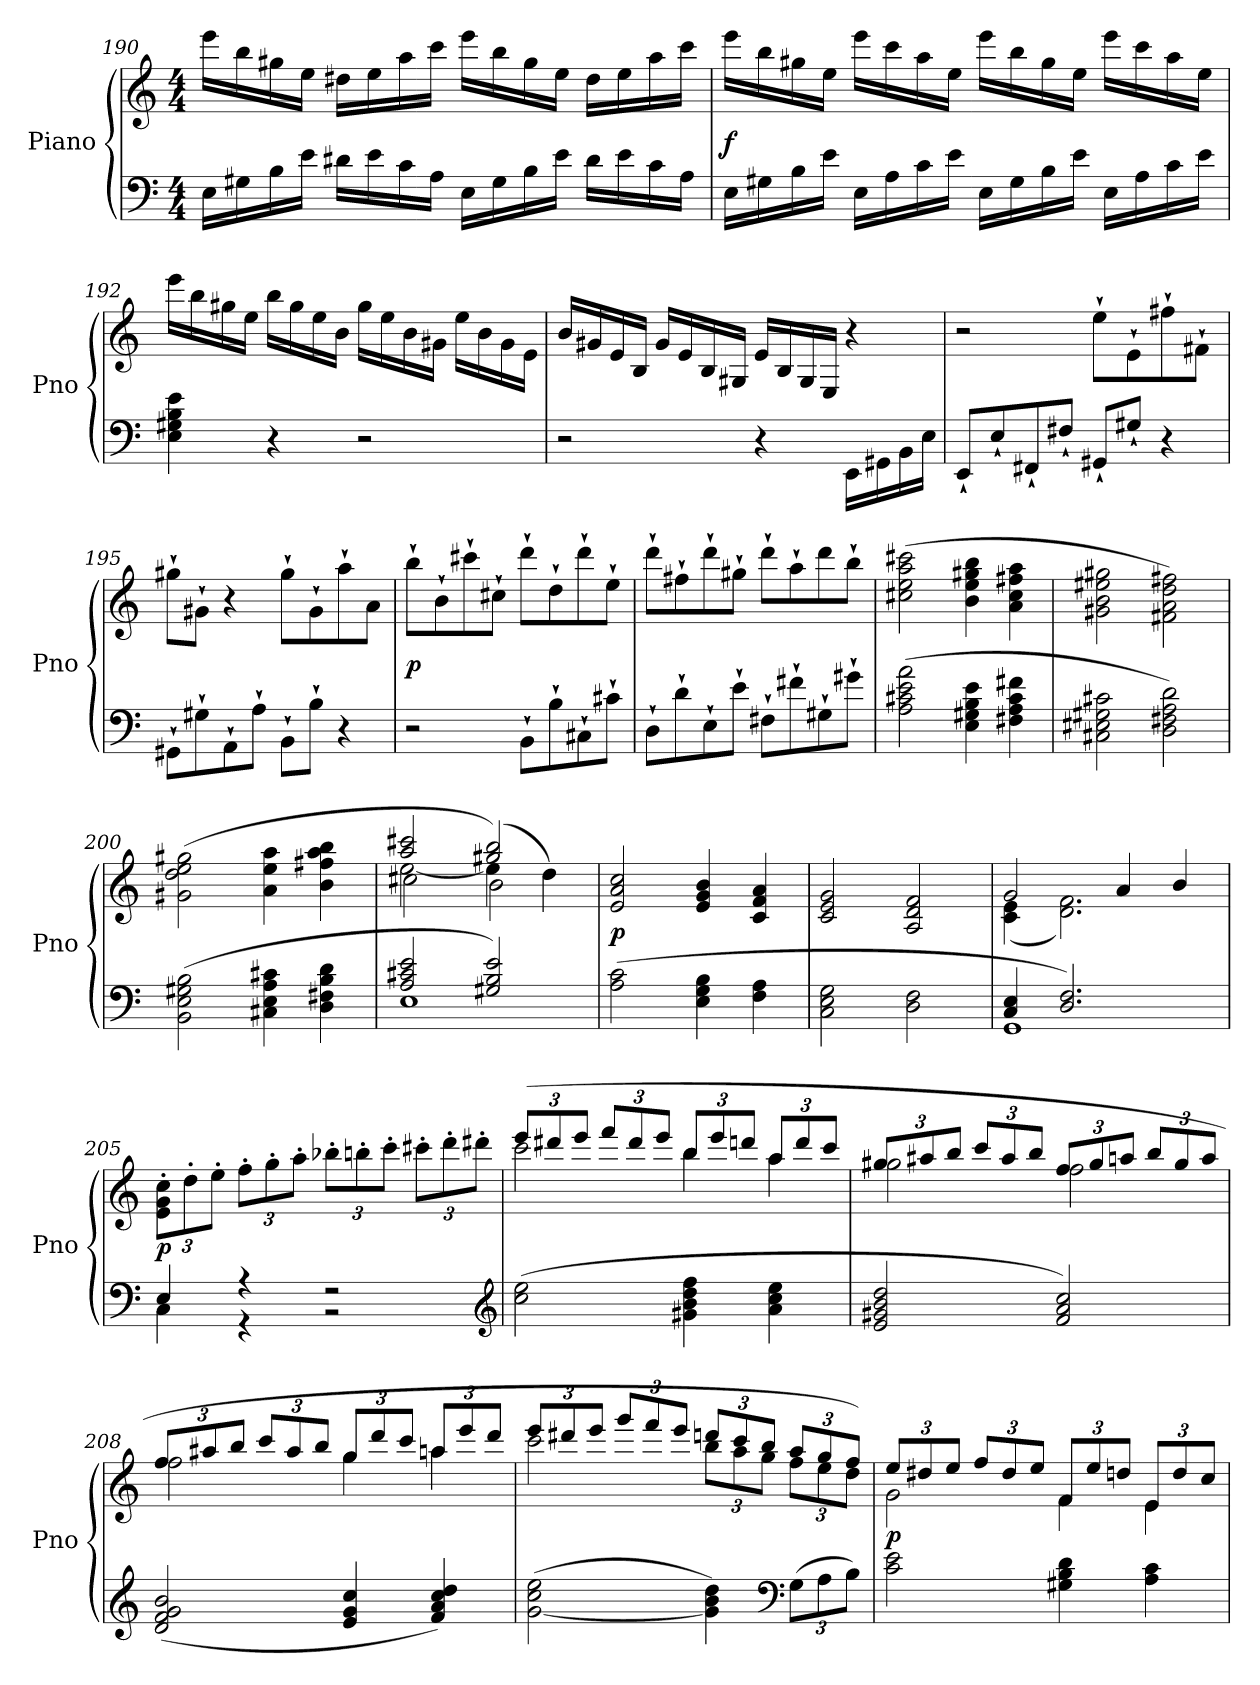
**kern	**kern	**dynam
*part1	*part1	*part1
*staff2	*staff1	*staff1/2
*I"Piano	*	*
*I'Pno	*	*
*clefF4	*clefG2	*
*k[]	*k[]	*
*C:	*C:	*
*M4/4	*M4/4	*
=190	=190	=190
16E\LL	16eee\LL	.
16G#X\	16bb\	.
16B\	16gg#X\	.
16e\JJ	16ee\JJ	.
16d#X\LL	16dd#X\LL	.
16e\	16ee\	.
16c\	16aa\	.
16A\JJ	16ccc\JJ	.
16E\LL	16eee\LL	.
16G#\	16bb\	.
16B\	16gg#\	.
16e\JJ	16ee\JJ	.
16d#\LL	16dd#\LL	.
16e\	16ee\	.
16c\	16aa\	.
16A\JJ	16ccc\JJ	.
=191	=191	=191
16E\LL	16eee\LL	f
16G#X\	16bb\	.
16B\	16gg#X\	.
16e\JJ	16ee\JJ	.
16E\LL	16eee\LL	.
16A\	16ccc\	.
16c\	16aa\	.
16e\JJ	16ee\JJ	.
16E\LL	16eee\LL	.
16G#\	16bb\	.
16B\	16gg#\	.
16e\JJ	16ee\JJ	.
16E\LL	16eee\LL	.
16A\	16ccc\	.
16c\	16aa\	.
16e\JJ	16ee\JJ	.
=192	=192	=192
4E\ 4G#X\ 4B\ 4e\	16eee\LL	.
.	16bb\	.
.	16gg#X\	.
.	16ee\JJ	.
4r	16bb\LL	.
.	16gg#\	.
.	16ee\	.
.	16b\JJ	.
2r	16gg#\LL	.
.	16ee\	.
.	16b\	.
.	16g#X\JJ	.
.	16ee\LL	.
.	16b\	.
.	16g#\	.
.	16e\JJ	.
=193	=193	=193
2r	16b/LL	.
.	16g#X/	.
.	16e/	.
.	16B/JJ	.
.	16g#/LL	.
.	16e/	.
.	16B/	.
.	16G#X/JJ	.
4r	16e/LL	.
.	16B/	.
.	16G#/	.
.	16E/JJ	.
16EE\LL	4r	.
16GG#X\	.	.
16BB\	.	.
16E\JJ	.	.
=194	=194	=194
8EE`/L	2r	.
8E`/	.	.
8FF#X`/	.	.
8F#X`/J	.	.
8GG#X`/L	8ee`\L	.
8G#X`/J	8e`\	.
4r	8ff#X`\	.
.	8f#X`\J	.
=195	=195	=195
8GG#X`\L	8gg#X`\L	.
8G#X`\	8g#X`\J	.
8AA`\	4r	.
8A`\J	.	.
8BB`\L	8gg#`\L	.
8B`\J	8g#`\	.
4r	8aa`\	.
.	8a\J	.
=196	=196	=196
2r	8bb`\L	p
.	8b`\	.
.	8ccc#X`\	.
.	8cc#X`\J	.
8BB`\L	8ddd`\L	.
8B`\	8dd`\	.
8C#X`\	8ddd`\	.
8c#X`\J	8ee`\J	.
=197	=197	=197
8D`\L	8ddd`\L	.
8d`\	8ff#X`\	.
8E`\	8ddd`\	.
8e`\J	8gg#X`\J	.
8F#X`\L	8ddd`\L	.
8f#X`\	8aa`\	.
8G#X`\	8ddd\	.
8g#X`\J	8bb`\J	.
=198	=198	=198
(2A\ 2c#X\ 2e\ 2a\	(2cc#X\ 2ee\ 2aa\ 2ccc#X\	.
4E\ 4G#X\ 4B\ 4e\	4b\ 4ee\ 4gg#X\ 4bb\	.
4F#X\ 4A\ 4c#\ 4f#X\	4a\ 4cc#\ 4ff#X\ 4aa\	.
=199	=199	=199
2C#X\ 2E#X\ 2G#X\ 2c#X\	2g#X\ 2b\ 2ee#X\ 2gg#X\	.
2D\ 2F#X\ 2A\ 2d\)	2f#X\ 2a\ 2dd\ 2ff#X\)	.
=200	=200	=200
(2BB\ 2E\ 2G#X\ 2B\	(2g#X\ 2dd\ 2ee\ 2gg#X\	.
4C#X\ 4E\ 4A\ 4c#X\	4a\ 4ee\ 4aa\	.
4D\ 4F#X\ 4B\ 4d\	4b\ 4ff#X\ 4aa\ 4bb\	.
=201	=201	=201
*^	*^	*
*	*	*	*^	*
2A/ 2c#X/ 2e/	1E	2aa/ 2ccc#X/	[2ee\	2cc#X\	.
2G#X/ 2B/ 2e/)	.	(2gg#X/ 2bb/)	4ee\]	2b\	.
.	.	.	4dd\)	.	.
*v	*v	*	*	*	*
*	*v	*v	*v	*
=202	=202	=202
(2A\ 2c\	2e/ 2a/ 2cc/	p
4E\ 4G\ 4B\	4e/ 4g/ 4b/	.
4F\ 4A\	4c/ 4f/ 4a/	.
=203	=203	=203
2C\ 2E\ 2G\	2c/ 2e/ 2g/	.
2D\ 2F\	2A/ 2d/ 2f/	.
=204	=204	=204
*^	*^	*
4C/ 4E/	1GG	2g/	(4c\ 4e\	.
2.D/ 2.F/)	.	.	2.d\ 2.f\)	.
.	.	4a/	.	.
.	.	4b/	.	.
*	*	*v	*v	*
=205	=205	=205	=205
4E/	4C\	12e'\ 12g'\ 12cc'\L	p
.	.	12dd'\	.
.	.	12ee'\J	.
4r	4r	12ff'\L	.
.	.	12gg'\	.
.	.	12aa'\J	.
2r	2r	12bb-X'\L	.
.	.	12bbn'\	.
.	.	12ccc'\J	.
.	.	12ccc#X'\L	.
.	.	12ddd'\	.
.	.	12ddd#X'\J	.
*v	*v	*	*
*clefG2	*	*
=206	=206	=206
*	*^	*
(2cc\ 2ee\	(12eee/L	2ccc\	.
.	12ddd#X/	.	.
.	12eee/J	.	.
.	12fff/L	.	.
.	12ddd#/	.	.
.	12eee/J	.	.
4g#X\ 4b\ 4dd\ 4ff\	12bb/L	4bb\	.
.	12eee/	.	.
.	12dddn/J	.	.
4a\ 4cc\ 4ee\	12aa/L	4aa\	.
.	12ddd/	.	.
.	12ccc/J	.	.
=207	=207	=207	=207
2e/ 2g#X/ 2b/ 2dd/	12gg#X/L	2gg#X\	.
.	12aa#X/	.	.
.	12bb/J	.	.
.	12ccc/L	.	.
.	12aa#/	.	.
.	12bb/J	.	.
2f/ 2a/ 2cc/)	12ff/L	2ff\	.
.	12gg#/	.	.
.	12aan/J	.	.
.	12bb/L	.	.
.	12gg#/	.	.
.	12aa/J	.	.
=208	=208	=208	=208
(2d/ 2f/ 2g/ 2b/	12ff/L	2ff\	.
.	12aa#X/	.	.
.	12bb/J	.	.
.	12ccc/L	.	.
.	12aa#/	.	.
.	12bb/J	.	.
4e/ 4g/ 4cc/	12gg/L	4gg\	.
.	12ddd/	.	.
.	12ccc/J	.	.
4f/ 4a/ 4cc/ 4dd/)	12aan/L	4aa\	.
.	12eee/	.	.
.	12ddd/J	.	.
=209	=209	=209	=209
([2g\ 2cc\ 2ee\	12eee/L	2ccc\	.
.	12ddd#X/	.	.
.	12eee/J	.	.
.	12ggg/L	.	.
.	12fff/	.	.
.	12eee/J	.	.
4g]\ 4b\ 4dd\)	12dddn/L	12bb\L	.
.	12ccc/	12aa\	.
.	12bb/J	12gg\J	.
*clefF4	*	*	*
(12G\L	12aa/L	12ff\L	.
12A\	12gg/	12ee\	.
12B\J)	12ff/J)	12dd\J	.
=210	=210	=210	=210
2c\ 2e\	12ee/L	2g\	p
.	12dd#X/	.	.
.	12ee/J	.	.
.	12ff/L	.	.
.	12dd#/	.	.
.	12ee/J	.	.
4G#X\ 4B\ 4d\	12f/L	4f\	.
.	12ee/	.	.
.	12ddn/J	.	.
4A\ 4c\	12e/L	4e\	.
.	12dd/	.	.
.	12cc/J	.	.
*	*v	*v	*
=	=	=
*-	*-	*-
